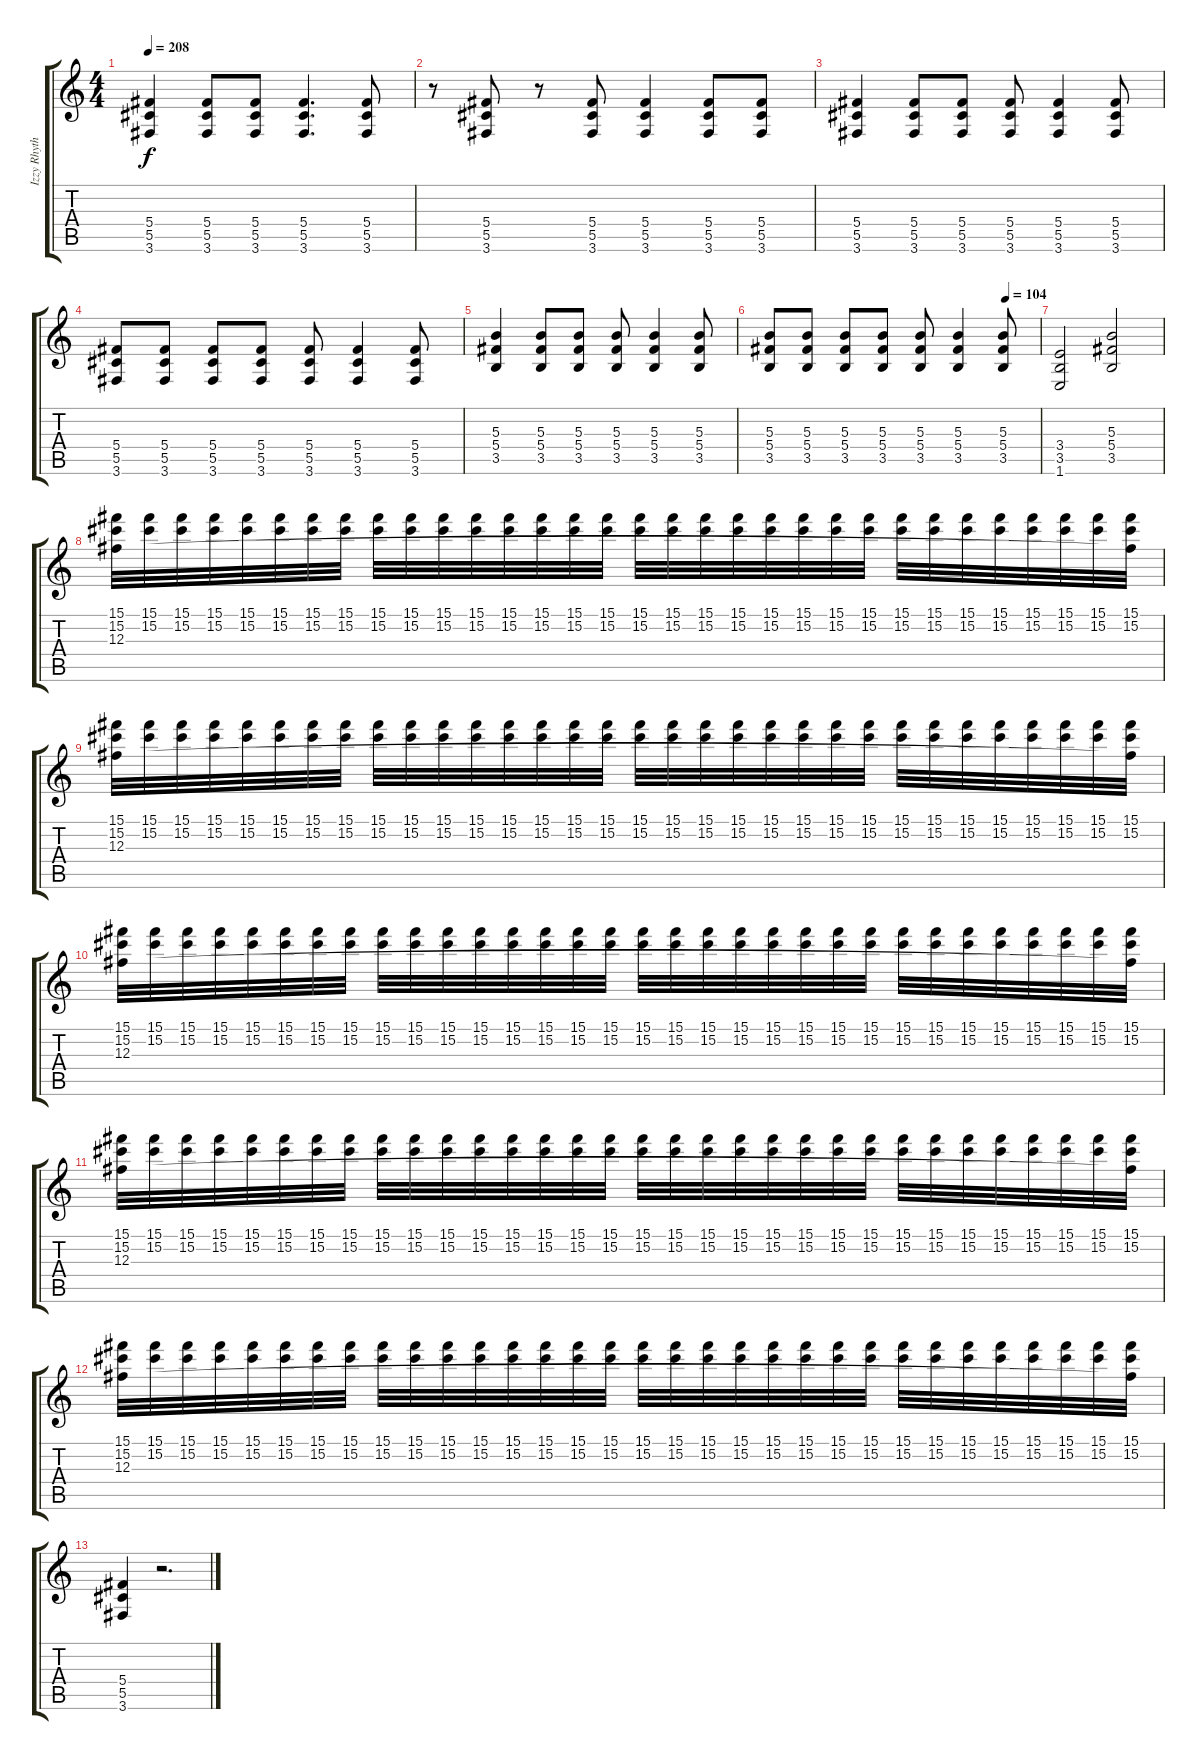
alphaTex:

\track ("Izzy Rhythm" "Izzy Rhyth") {instrument distortionguitar}
\staff {score tabs}
\tuning (Eb4 Bb3 Gb3 Db3 Ab2 Eb2) {hide}
\ts (4 4)
\tempo 208
\clef g2
\ks c
(5.4 5.5 3.6).4{dy f} (5.4 5.5 3.6).8 (5.4 5.5 3.6).8 (5.4 5.5 3.6).4{d} (5.4 5.5 3.6).8 |
r.8 (5.4 5.5 3.6).8 r.8 (5.4 5.5 3.6).8 (5.4 5.5 3.6).4 (5.4 5.5 3.6).8 (5.4 5.5 3.6).8 |
(5.4 5.5 3.6).4 (5.4 5.5 3.6).8 (5.4 5.5 3.6).8 (5.4 5.5 3.6).8 (5.4 5.5 3.6).4 (5.4 5.5 3.6).8 |
(5.4 5.5 3.6).8 (5.4 5.5 3.6).8 (5.4 5.5 3.6).8 (5.4 5.5 3.6).8 (5.4 5.5 3.6).8 (5.4 5.5 3.6).4 (5.4 5.5 3.6).8 |
(5.3 5.4 3.5).4 (5.3 5.4 3.5).8 (5.3 5.4 3.5).8 (5.3 5.4 3.5).8 (5.3 5.4 3.5).4 (5.3 5.4 3.5).8 |
\tempo (104 0.875)
(5.3 5.4 3.5).8 (5.3 5.4 3.5).8 (5.3 5.4 3.5).8 (5.3 5.4 3.5).8 (5.3 5.4 3.5).8 (5.3 5.4 3.5).4 (5.3 5.4 3.5).8 |
(3.4 3.5 1.6).2 (5.3 5.4 3.5).2 |
(15.1 15.2 12.3).32 (15.1 15.2).32 (15.1 15.2).32 (15.1 15.2).32 (15.1 15.2).32 (15.1 15.2).32 (15.1 15.2).32 (15.1 15.2).32 (15.1 15.2).32 (15.1 15.2).32 (15.1 15.2).32 (15.1 15.2).32 (15.1 15.2).32 (15.1 15.2).32 (15.1 15.2).32 (15.1 15.2).32 (15.1 15.2).32 (15.1 15.2).32 (15.1 15.2).32 (15.1 15.2).32 (15.1 15.2).32 (15.1 15.2).32 (15.1 15.2).32 (15.1 15.2).32 (15.1 15.2).32 (15.1 15.2).32 (15.1 15.2).32 (15.1 15.2).32 (15.1 15.2).32 (15.1 15.2).32 (15.1 15.2).32 (15.1 15.2 12.3{t}).32 |
(15.1 15.2 12.3).32 (15.1 15.2).32 (15.1 15.2).32 (15.1 15.2).32 (15.1 15.2).32 (15.1 15.2).32 (15.1 15.2).32 (15.1 15.2).32 (15.1 15.2).32 (15.1 15.2).32 (15.1 15.2).32 (15.1 15.2).32 (15.1 15.2).32 (15.1 15.2).32 (15.1 15.2).32 (15.1 15.2).32 (15.1 15.2).32 (15.1 15.2).32 (15.1 15.2).32 (15.1 15.2).32 (15.1 15.2).32 (15.1 15.2).32 (15.1 15.2).32 (15.1 15.2).32 (15.1 15.2).32 (15.1 15.2).32 (15.1 15.2).32 (15.1 15.2).32 (15.1 15.2).32 (15.1 15.2).32 (15.1 15.2).32 (15.1 15.2 12.3{t}).32 |
(15.1 15.2 12.3).32 (15.1 15.2).32 (15.1 15.2).32 (15.1 15.2).32 (15.1 15.2).32 (15.1 15.2).32 (15.1 15.2).32 (15.1 15.2).32 (15.1 15.2).32 (15.1 15.2).32 (15.1 15.2).32 (15.1 15.2).32 (15.1 15.2).32 (15.1 15.2).32 (15.1 15.2).32 (15.1 15.2).32 (15.1 15.2).32 (15.1 15.2).32 (15.1 15.2).32 (15.1 15.2).32 (15.1 15.2).32 (15.1 15.2).32 (15.1 15.2).32 (15.1 15.2).32 (15.1 15.2).32 (15.1 15.2).32 (15.1 15.2).32 (15.1 15.2).32 (15.1 15.2).32 (15.1 15.2).32 (15.1 15.2).32 (15.1 15.2 12.3{t}).32 |
(15.1 15.2 12.3).32 (15.1 15.2).32 (15.1 15.2).32 (15.1 15.2).32 (15.1 15.2).32 (15.1 15.2).32 (15.1 15.2).32 (15.1 15.2).32 (15.1 15.2).32 (15.1 15.2).32 (15.1 15.2).32 (15.1 15.2).32 (15.1 15.2).32 (15.1 15.2).32 (15.1 15.2).32 (15.1 15.2).32 (15.1 15.2).32 (15.1 15.2).32 (15.1 15.2).32 (15.1 15.2).32 (15.1 15.2).32 (15.1 15.2).32 (15.1 15.2).32 (15.1 15.2).32 (15.1 15.2).32 (15.1 15.2).32 (15.1 15.2).32 (15.1 15.2).32 (15.1 15.2).32 (15.1 15.2).32 (15.1 15.2).32 (15.1 15.2 12.3{t}).32 |
(15.1 15.2 12.3).32 (15.1 15.2).32 (15.1 15.2).32 (15.1 15.2).32 (15.1 15.2).32 (15.1 15.2).32 (15.1 15.2).32 (15.1 15.2).32 (15.1 15.2).32 (15.1 15.2).32 (15.1 15.2).32 (15.1 15.2).32 (15.1 15.2).32 (15.1 15.2).32 (15.1 15.2).32 (15.1 15.2).32 (15.1 15.2).32 (15.1 15.2).32 (15.1 15.2).32 (15.1 15.2).32 (15.1 15.2).32 (15.1 15.2).32 (15.1 15.2).32 (15.1 15.2).32 (15.1 15.2).32 (15.1 15.2).32 (15.1 15.2).32 (15.1 15.2).32 (15.1 15.2).32 (15.1 15.2).32 (15.1 15.2).32 (15.1 15.2 12.3{t}).32 |
(5.4 5.5 3.6).4 r.2{d}
